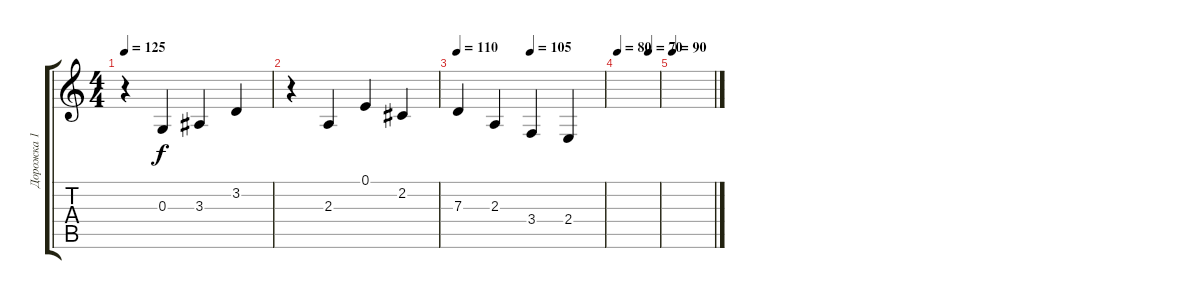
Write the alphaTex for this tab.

\track ("Дорожка 1" "Дорожка 1") {instrument brightacousticpiano}
\staff {score tabs}
\tuning (E4 B3 G3 D3 A2 E2) {hide}
\ts (4 4)
\tempo 125
\clef g2
\ks c
r.4{dy f} 0.3.4 3.3.4 3.2.4 |
r.4 2.3.4 0.1.4 2.2.4 |
\tempo (105 0.5)
\tempo 110
7.3.4 2.3.4 3.4.4 2.4.4 |
\tempo 80
\tempo (70 0.75)
|
\tempo 90
